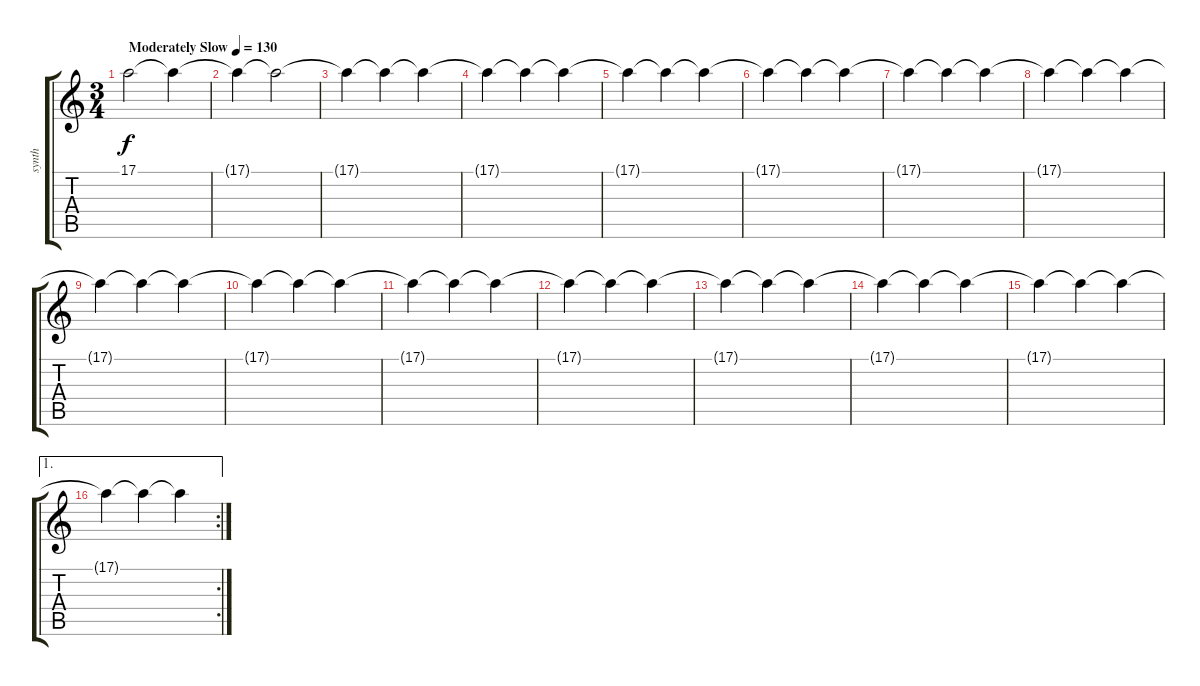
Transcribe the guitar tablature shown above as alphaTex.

\track ("synth" "synth") {instrument stringensemble2}
\staff {score tabs}
\tuning (E4 B3 G3 D3 A2 E2) {hide}
\ts (3 4)
\tempo (130 "Moderately Slow")
\clef g2
\ks c
17.1.2{dy f instrument stringensemble2} 17.1{t}.4 |
17.1{t}.4 17.1{t}.2 |
17.1{t}.4 17.1{t}.4 17.1{t}.4 |
17.1{t}.4 17.1{t}.4 17.1{t}.4 |
17.1{t}.4 17.1{t}.4 17.1{t}.4 |
17.1{t}.4 17.1{t}.4 17.1{t}.4 |
17.1{t}.4 17.1{t}.4 17.1{t}.4 |
17.1{t}.4 17.1{t}.4 17.1{t}.4 |
17.1{t}.4 17.1{t}.4 17.1{t}.4 |
17.1{t}.4 17.1{t}.4 17.1{t}.4 |
17.1{t}.4 17.1{t}.4 17.1{t}.4 |
17.1{t}.4 17.1{t}.4 17.1{t}.4 |
17.1{t}.4 17.1{t}.4 17.1{t}.4 |
17.1{t}.4 17.1{t}.4 17.1{t}.4 |
17.1{t}.4 17.1{t}.4 17.1{t}.4 |
\ae 1
\rc 2
17.1{t}.4{volume 5} 17.1{t}.4 17.1{t}.4
